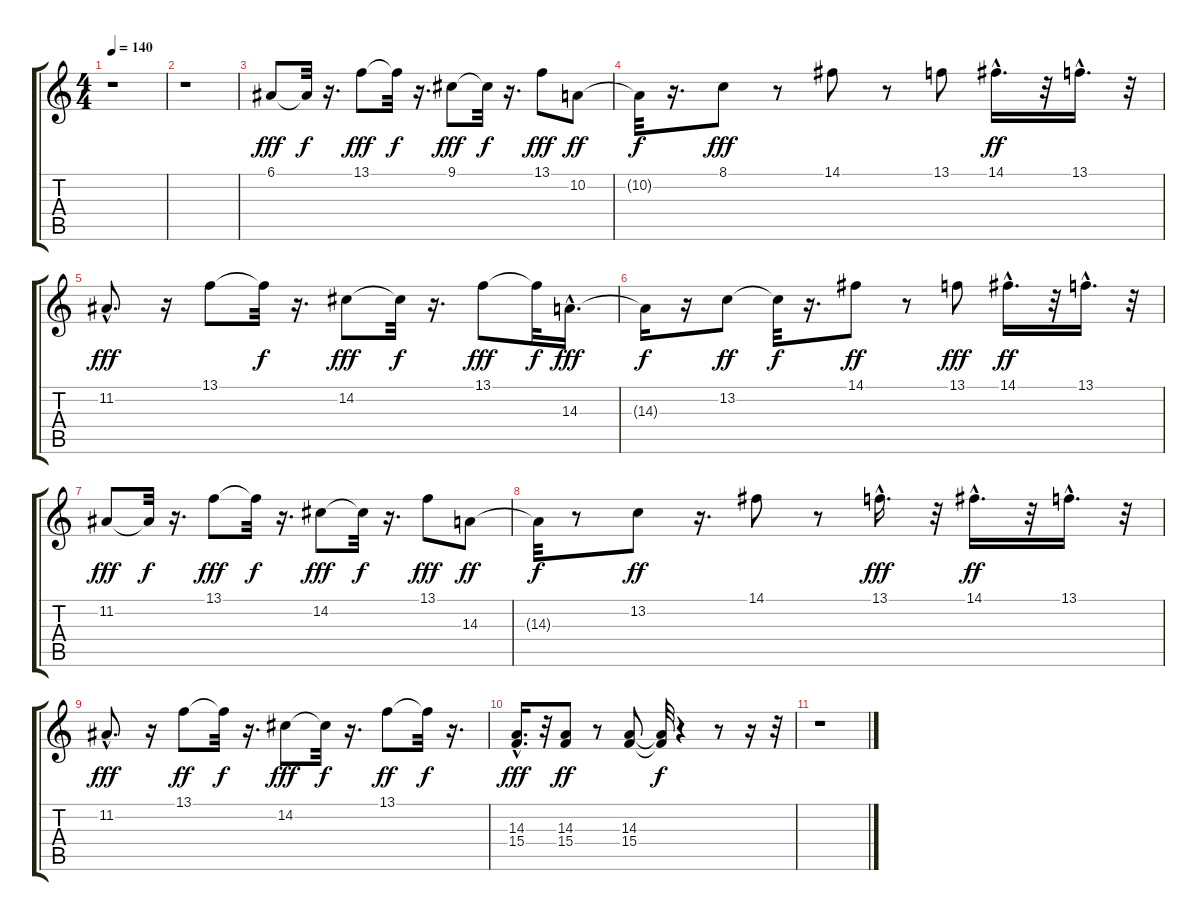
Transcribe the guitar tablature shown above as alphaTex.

\track "" {instrument lead6voice}
\staff {score tabs}
\tuning (E4 B3 G3 D3 A2 E2) {hide}
\ts (4 4)
\tempo 140
\clef g2
\ks c
r.1{dy ff} |
r.1 |
6.1.8{dy fff} 6.1{t}.32{dy f} r.16{d} 13.1.8{dy fff} 13.1{t}.32{dy f} r.16{d} 9.1.8{dy fff} 9.1{t}.32{dy f} r.16{d} 13.1.8{dy fff} 10.2.8{dy ff} |
10.2{t}.32{dy f} r.16{d} 8.1.8{dy fff} r.8 14.1.8 r.8 13.1.8 14.1{hac}.16{d dy ff} r.32 13.1{hac}.16{d} r.32 |
11.2{hac}.8{d dy fff} r.16 13.1.8 13.1{t}.32{dy f} r.16{d} 14.2.8{dy fff} 14.2{t}.32{dy f} r.16{d} 13.1.8{dy fff} 13.1{t}.32{dy f} 14.3{hac}.16{d dy fff} |
14.3{t}.16{dy f} r.16 13.2.8{dy ff} 13.2{t}.32{dy f} r.16{d} 14.1.8{dy ff} r.8 13.1.8{dy fff} 14.1{hac}.16{d dy ff} r.32 13.1{hac}.16{d} r.32 |
11.2.8{dy fff} 11.2{t}.32{dy f} r.16{d} 13.1.8{dy fff} 13.1{t}.32{dy f} r.16{d} 14.2.8{dy fff} 14.2{t}.32{dy f} r.16{d} 13.1.8{dy fff} 14.3.8{dy ff} |
14.3{t}.32{dy f} r.8 13.2.8{dy ff} r.16{d} 14.1.8 r.8 13.1{hac}.16{d dy fff} r.32 14.1{hac}.16{d dy ff} r.32 13.1{hac}.16{d} r.32 |
11.2{hac}.8{d dy fff} r.16 13.1.8{dy ff} 13.1{t}.32{dy f} r.16{d} 14.2.8{dy fff} 14.2{t}.32{dy f} r.16{d} 13.1.8{dy ff} 13.1{t}.32{dy f} r.16{d} |
(14.3{hac} 15.4).16{d dy fff} r.32 (14.3 15.4).8{dy ff} r.8 (14.3 15.4).8 (14.3{t} 15.4{t}).32{dy f} r.4 r.8 r.16 r.32 |
r.1
